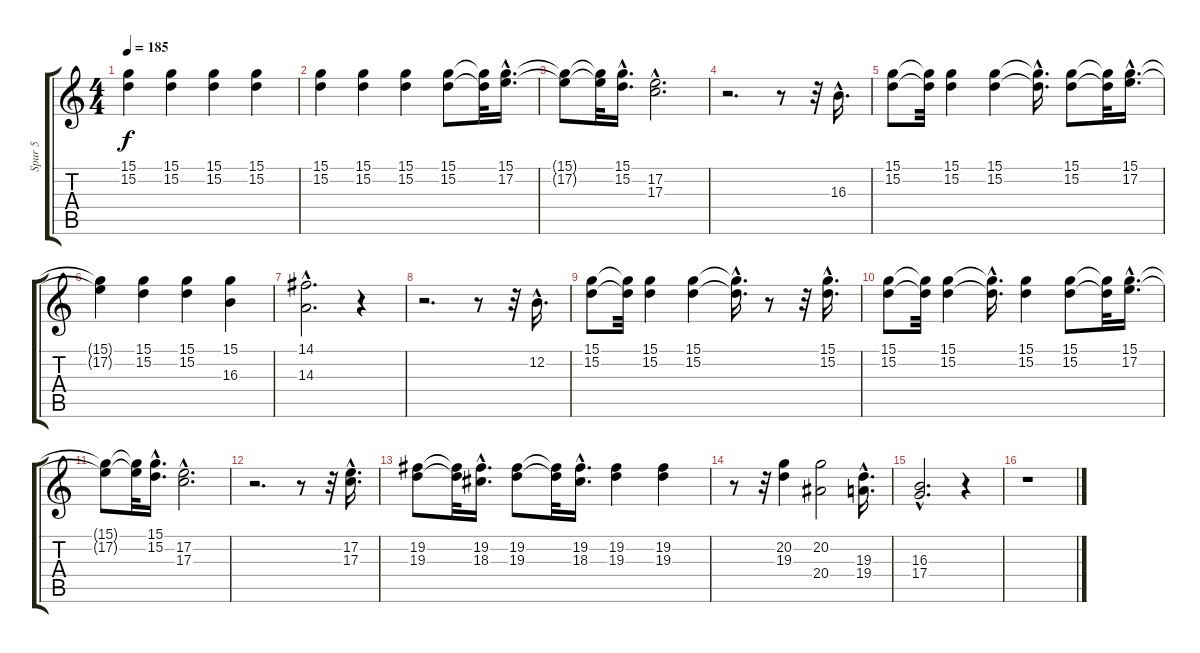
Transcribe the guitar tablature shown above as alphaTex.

\track ("Spur 5" "Spur 5") {instrument lead6voice}
\staff {score tabs}
\tuning (E4 B3 G3 D3 A2 E2) {hide}
\ts (4 4)
\tempo 185
\clef g2
\ks c
(15.1 15.2).4{dy f} (15.1 15.2).4 (15.1 15.2).4 (15.1 15.2).4 |
(15.1 15.2).4 (15.1 15.2).4 (15.1 15.2).4 (15.1 15.2).8 (15.1{t} 15.2{t}).32 (15.1{hac} 17.2{hac}).16{d} |
(15.1{t} 17.2{t}).8 (15.1{t} 17.2{t}).32 (15.1{hac} 15.2{hac}).16{d} (17.2{hac} 17.3{hac}).2{d} |
r.2{d} r.8 r.32 16.3{hac}.16{d} |
(15.1 15.2).8 (15.1{t} 15.2{t}).32 (15.1 15.2).4 (15.1 15.2).4 (15.1{hac t} 15.2{hac t}).16{d} (15.1 15.2).8 (15.1{t} 15.2{t}).32 (15.1{hac} 17.2{hac}).16{d} |
(15.1{t} 17.2{t}).4 (15.1 15.2).4 (15.1 15.2).4 (15.1 16.3).4 |
(14.1{hac} 14.3{hac}).2{d} r.4 |
r.2{d} r.8 r.32 12.2{hac}.16{d} |
(15.1 15.2).8 (15.1{t} 15.2{t}).32 (15.1 15.2).4 (15.1 15.2).4 (15.1{hac t} 15.2{hac t}).16{d} r.8 r.32 (15.1{hac} 15.2{hac}).16{d} |
(15.1 15.2).8 (15.1{t} 15.2{t}).32 (15.1 15.2).4 (15.1{hac t} 15.2{hac t}).16{d} (15.1 15.2).4 (15.1 15.2).8 (15.1{t} 15.2{t}).32 (15.1{hac} 17.2{hac}).16{d} |
(15.1{t} 17.2{t}).8 (15.1{t} 17.2{t}).32 (15.1{hac} 15.2{hac}).16{d} (17.2{hac} 17.3{hac}).2{d} |
r.2{d} r.8 r.32 (17.2{hac} 17.3{hac}).16{d} |
(19.2 19.3).8 (19.2{t} 19.3{t}).32 (19.2{hac} 18.3{hac}).16{d} (19.2 19.3).8 (19.2{t} 19.3{t}).32 (19.2{hac} 18.3{hac}).16{d} (19.2 19.3).4 (19.2 19.3).4 |
r.8 r.32 (20.2 19.3).4 (20.2 20.4).2 (19.3{hac} 19.4{hac}).16{d} |
(16.3{hac} 17.4{hac}).2{d} r.4 |
r.1
